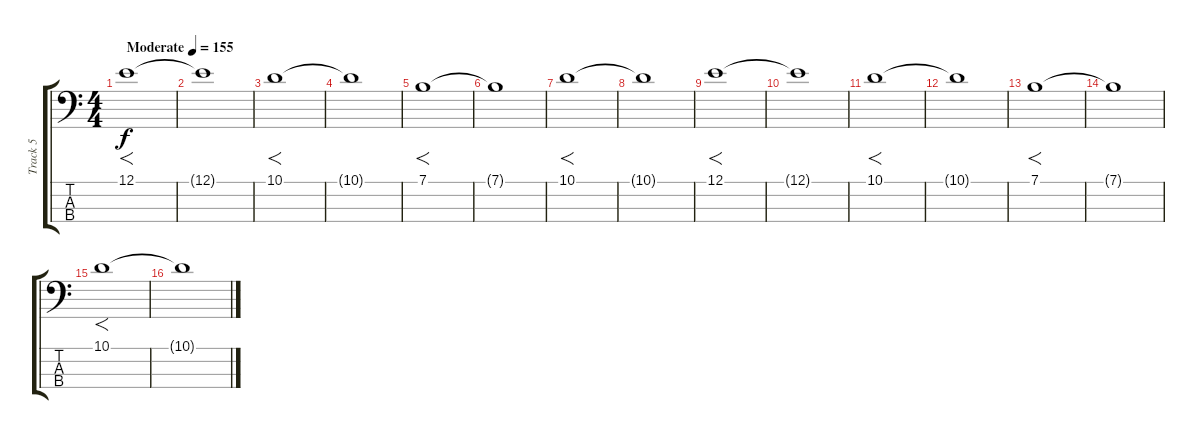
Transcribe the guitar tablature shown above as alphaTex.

\track ("Track 5" "Track 5") {instrument electricbasspick}
\staff {score tabs}
\tuning (E2 B1 Gb1 B0) {hide}
\ts (4 4)
\tempo (155 "Moderate")
\clef f4
\ks c
12.1.1{f dy f volume 16 instrument electricbassfinger} |
12.1{t}.1 |
10.1.1{f} |
10.1{t}.1 |
7.1.1{f} |
7.1{t}.1 |
10.1.1{f} |
10.1{t}.1 |
12.1.1{f} |
12.1{t}.1 |
10.1.1{f} |
10.1{t}.1 |
7.1.1{f} |
7.1{t}.1 |
10.1.1{f} |
10.1{t}.1
